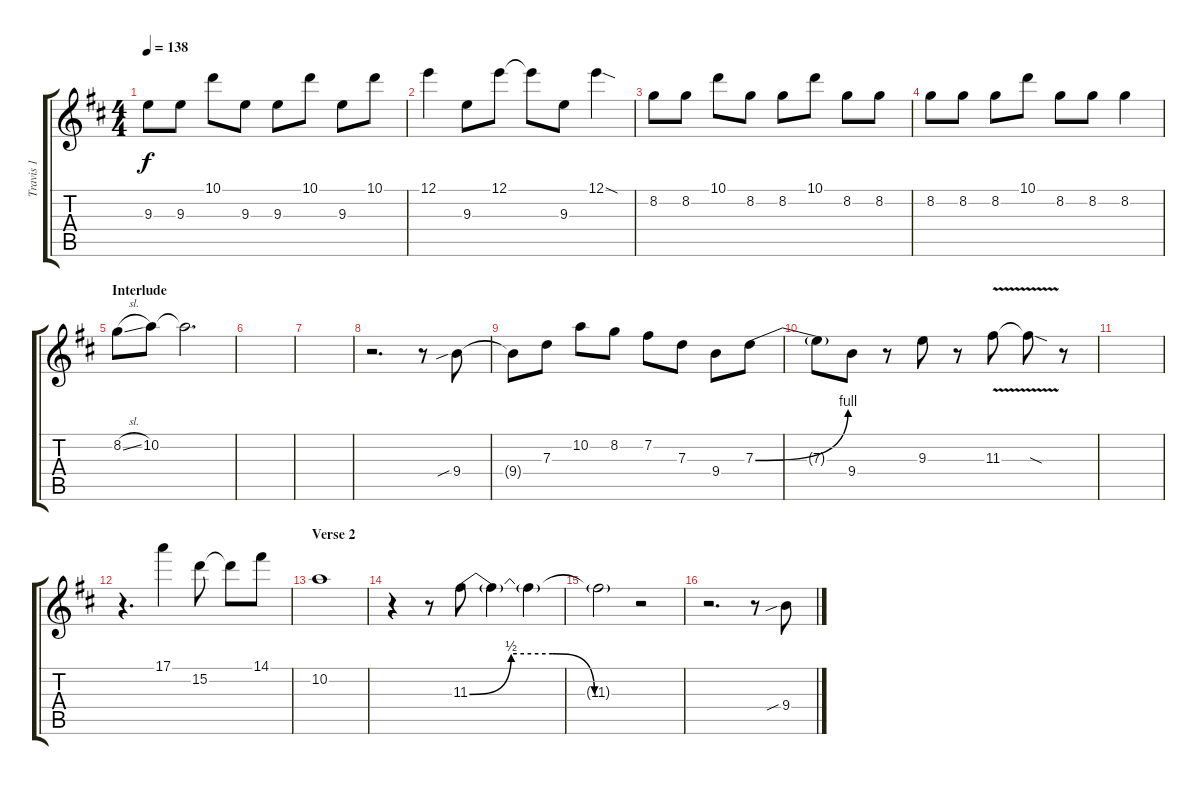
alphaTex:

\track ("Travis 1" "Travis 1") {instrument electricguitarclean}
\staff {score tabs}
\tuning (E4 B3 G3 D3 A2 E2) {hide}
\ts (4 4)
\tempo 138
\clef g2
\ks d
9.3.8{dy f} 9.3.8 10.1.8 9.3.8 9.3.8 10.1.8 9.3.8 10.1.8 |
12.1.4 9.3.8 12.1.8 12.1{t}.8 9.3.8 12.1{sod}.4 |
8.2.8 8.2.8 10.1.8 8.2.8 8.2.8 10.1.8 8.2.8 8.2.8 |
8.2.8 8.2.8 8.2.8 10.1.8 8.2.8 8.2.8 8.2.4 |
\section ("" "Interlude")
8.2{sl}.8 10.2.8 10.2{t}.2{d} |
|
|
r.2{d} r.8 9.4{sib}.8 |
9.4{t}.8 7.3.8 10.2.8 8.2.8 7.2.8 7.3.8 9.4.8 7.3{be (bend 0 0 60 4)}.8 |
7.3{t}.8 9.4.8 r.8 9.3.8 r.8 11.3{v}.8 11.3{sod t}.8 r.8 |
|
r.4{d} 17.1.4 15.2.8 15.2{t}.8 14.1.8 |
\section ("" "Verse 2")
10.2.1 |
r.4 r.8 11.3{be (custom 0 0 15 2 30 2 45 0 60 0)}.8 11.3{t}.4 11.3{t}.4 |
11.3{t}.2 r.2 |
r.2{d} r.8 9.4{sib}.8
